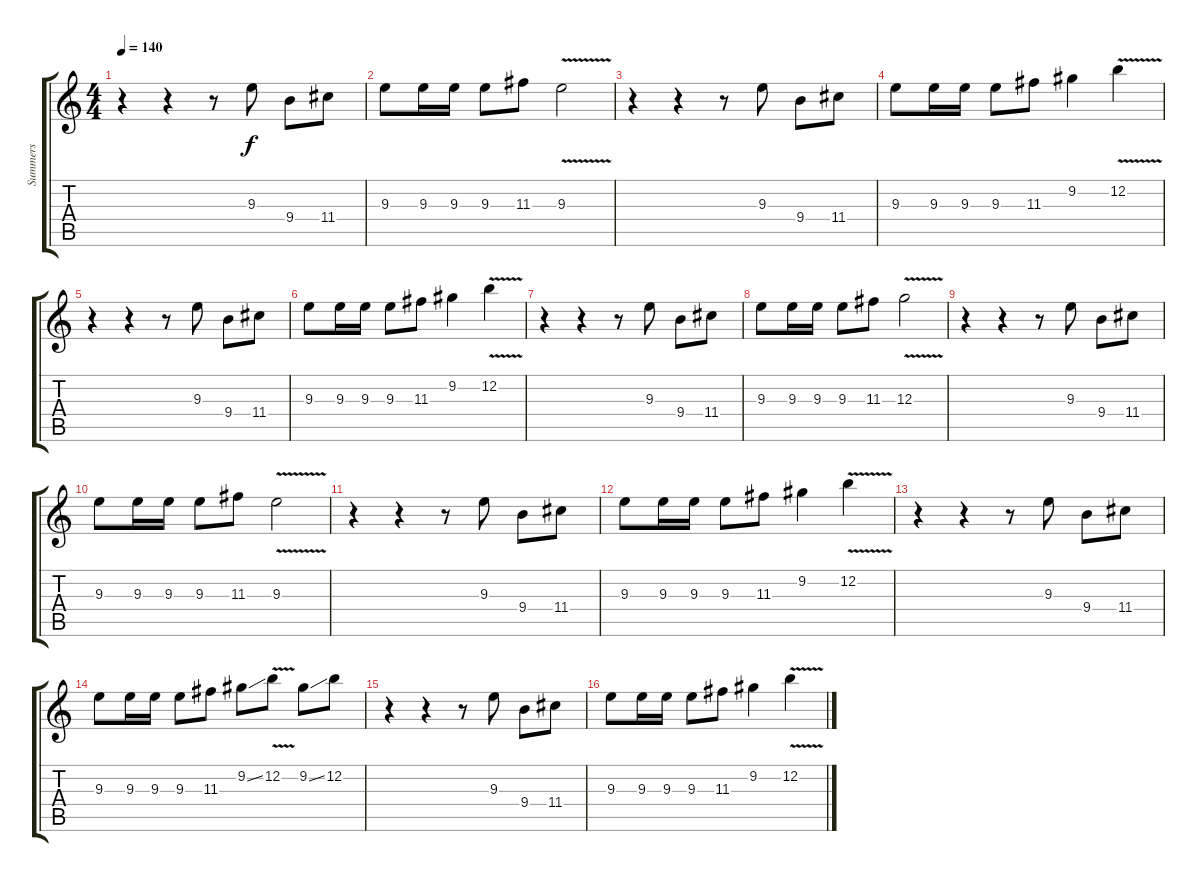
\track ("Summers" "Summers") {instrument distortionguitar}
\staff {score tabs}
\tuning (E4 B3 G3 D3 A2 E2) {hide}
\ts (4 4)
\tempo 140
\clef g2
\ks c
r.4{dy f} r.4 r.8 9.3.8 9.4.8 11.4.8 |
9.3.8 9.3.16 9.3.16 9.3.8 11.3.8 9.3{v}.2 |
r.4 r.4 r.8 9.3.8 9.4.8 11.4.8 |
9.3.8 9.3.16 9.3.16 9.3.8 11.3.8 9.2.4 12.2{v}.4 |
r.4 r.4 r.8 9.3.8 9.4.8 11.4.8 |
9.3.8 9.3.16 9.3.16 9.3.8 11.3.8 9.2.4 12.2{v}.4 |
r.4 r.4 r.8 9.3.8 9.4.8 11.4.8 |
9.3.8 9.3.16 9.3.16 9.3.8 11.3.8 12.3{v}.2 |
r.4 r.4 r.8 9.3.8 9.4.8 11.4.8 |
9.3.8 9.3.16 9.3.16 9.3.8 11.3.8 9.3{v}.2 |
r.4 r.4 r.8 9.3.8 9.4.8 11.4.8 |
9.3.8 9.3.16 9.3.16 9.3.8 11.3.8 9.2.4 12.2{v}.4 |
r.4 r.4 r.8 9.3.8 9.4.8 11.4.8 |
9.3.8 9.3.16 9.3.16 9.3.8 11.3.8 9.2{ss}.8 12.2{v}.8 9.2{ss}.8 12.2.8 |
r.4 r.4 r.8 9.3.8 9.4.8 11.4.8 |
9.3.8 9.3.16 9.3.16 9.3.8 11.3.8 9.2.4 12.2{v}.4
